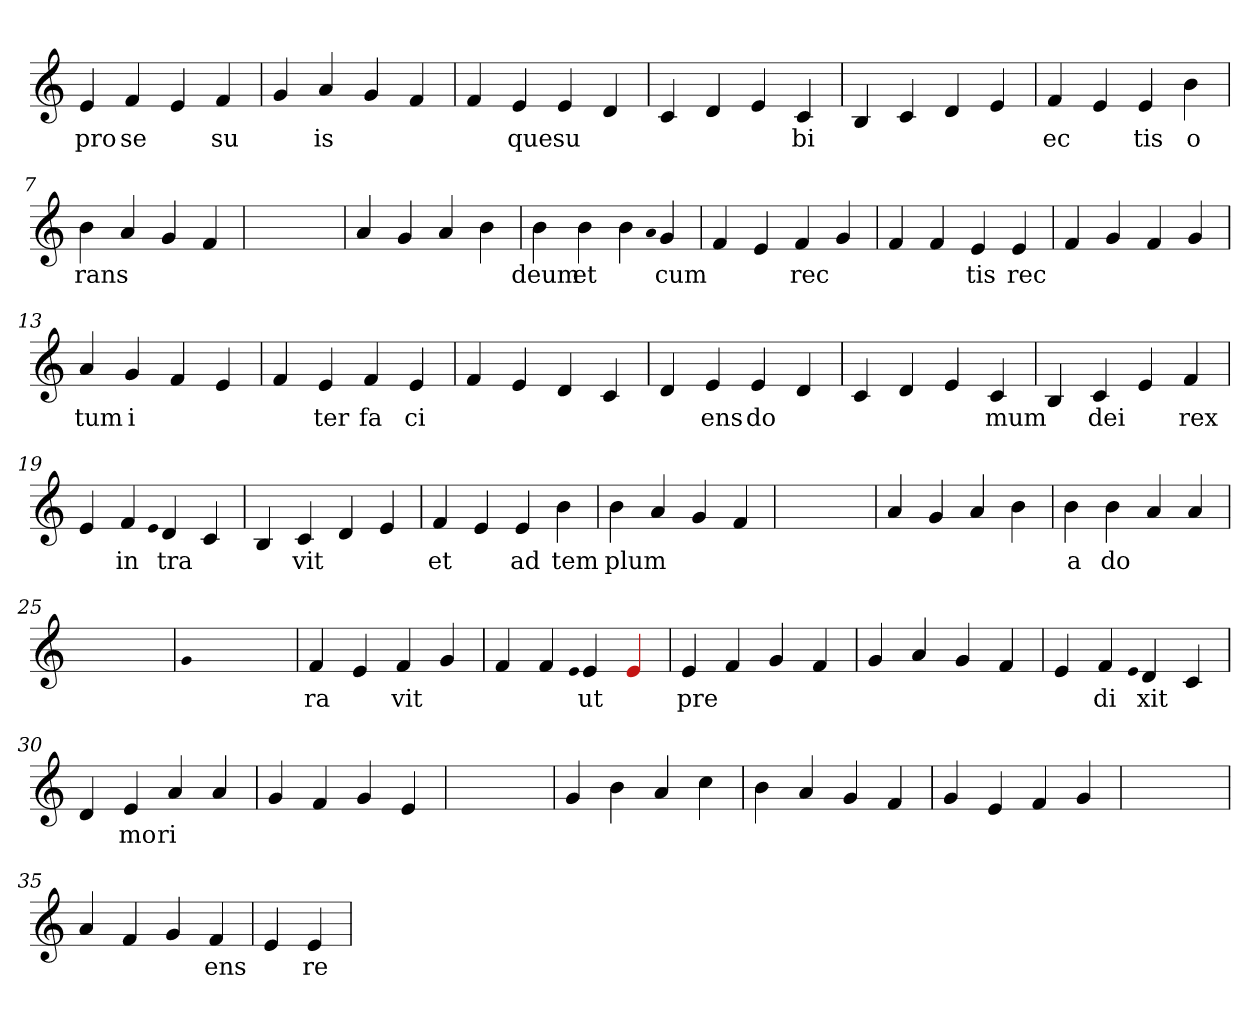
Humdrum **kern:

**kern	**text
*part1	*part1
*staff1	*staff1
*clefG2	*
=1	=1
4e	pro
4f	se
4e	.
4f	su
=2	=2
4g	.
4a	is
4g	.
4f	.
=3	=3
4f	.
4e	que
4e	su
4d	.
=4	=4
4c	.
4d	.
4e	.
4c	bi
=5	=5
4B	.
4c	.
4d	.
4e	.
=6	=6
4f	ec
4e	.
4e	tis
4b	o
=7	=7
4b	rans
4a	.
4g	.
4f	.
=8	=8
1ryy	.
=8	=8
4a	.
4g	.
4a	.
4b	.
=9	=9
4b	deum
4b	et
4b	.
qqa	.
4g	cum
=10	=10
4f	.
4e	.
4f	rec
4g	.
=11	=11
4f	.
4f	.
4e	tis
4e	rec
=12	=12
4f	.
4g	.
4f	.
4g	.
=13	=13
4a	tum
4g	i
4f	.
4e	.
=14	=14
4f	.
4e	ter
4f	fa
4e	ci
=15	=15
4f	.
4e	.
4d	.
4c	.
=16	=16
4d	.
4e	ens
4e	do
4d	.
=17	=17
4c	.
4d	.
4e	.
4c	mum
=18	=18
4B	.
4c	dei
4e	.
4f	rex
=19	=19
4e	.
4f	in
qqe	.
4d	tra
4c	.
=20	=20
4B	.
4c	vit
4d	.
4e	.
=21	=21
4f	et
4e	.
4e	ad
4b	tem
=22	=22
4b	plum
4a	.
4g	.
4f	.
=23	=23
1ryy	.
=23	=23
4a	.
4g	.
4a	.
4b	.
=24	=24
4b	a
4b	do
4a	.
4a	.
=25	=25
1ryy	.
=25	=25
qqg	.
1ryy	.
=25	=25
4f	ra
4e	.
4f	vit
4g	.
=26	=26
4f	.
4f	.
qqe	.
4e	ut
4Re	.
=27	=27
4e	pre
4f	.
4g	.
4f	.
=28	=28
4g	.
4a	.
4g	.
4f	.
=29	=29
4e	.
4f	di
qqe	.
4d	xit
4c	.
=30	=30
4d	.
4e	mo
4a	ri
4a	.
=31	=31
4g	.
4f	.
4g	.
4e	.
=32	=32
1ryy	.
=32	=32
4g	.
4b	.
4a	.
4cc	.
=33	=33
4b	.
4a	.
4g	.
4f	.
=34	=34
4g	.
4e	.
4f	.
4g	.
=35	=35
1ryy	.
=35	=35
4a	.
4f	.
4g	.
4f	ens
=36	=36
4e	.
4e	re
=	=
*-	*-
